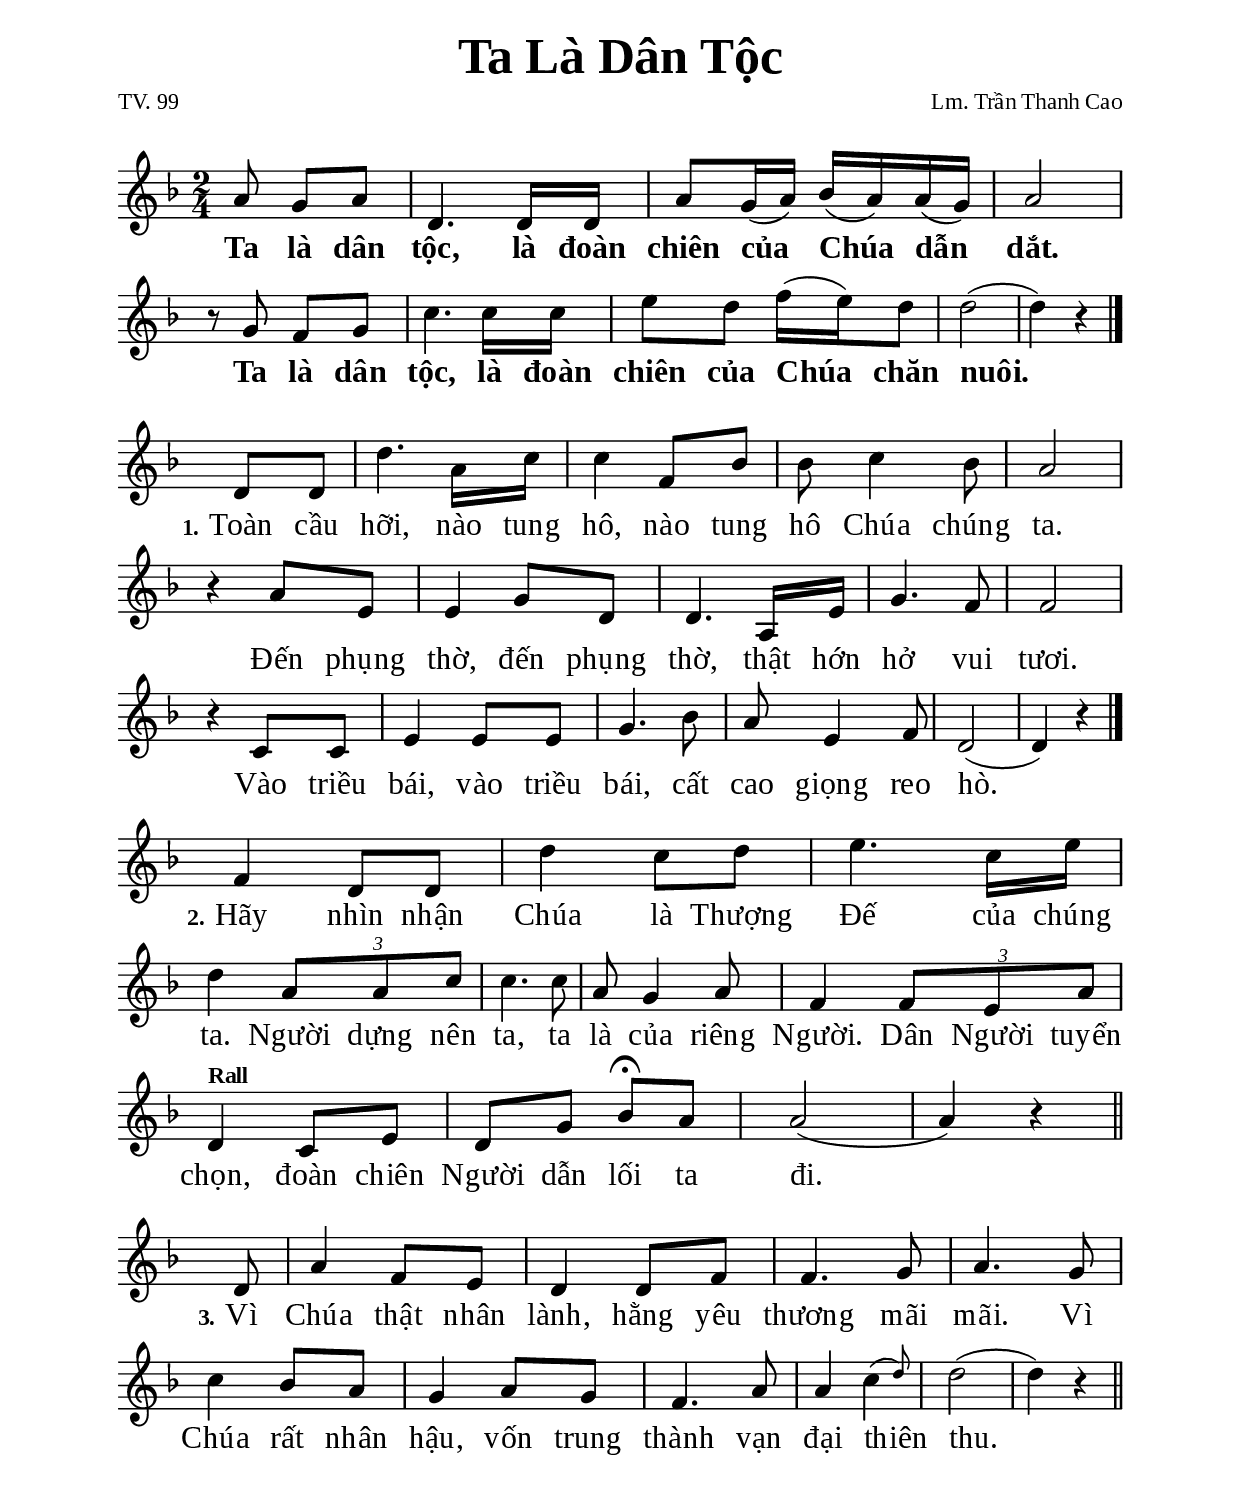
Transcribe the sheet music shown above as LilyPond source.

% Cài đặt chung
\version "2.20.0"
\include "english.ly"

\header {
  title = \markup { \fontsize #3 "Ta Là Dân Tộc" }
  poet = "TV. 99"
  composer = "Lm. Trần Thanh Cao"
  arranger = " "
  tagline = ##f
}

\paper {
  #(set-paper-size "a4")
  top-margin = 10\mm
  bottom-margin = 10\mm
  left-margin = 20\mm
  right-margin = 20\mm
  indent = #0
  #(define fonts
    (make-pango-font-tree
      "Liberation Serif"
      "Liberation Serif"
      "Liberation Serif"
      (/ 20 20)))
  page-count = #1
}

% Nhạc điệp khúc
nhacDiepKhuc = \relative c'' {
  \partial 4. a8 g a |
  d,4. d16 d |
  a'8 g16 _(a) bf _(a) a _(g) |
  a2 |
  r8 g f g |
  c4. c16 c |
  e8 d f16 (e) d8 |
  d2 ( |
  d4) r \bar "|."
}

% Nhạc phiên khúc
nhacPhienKhucMot = \relative c'' {
  \partial 4 d,8 d |
  d'4. a16 c |
  c4 f,8 bf |
  bf c4 bf8 |
  a2 |
  r4 a8 e |
  e4 g8 d |
  d4. a16 e' |
  g4. f8 |
  f2 |
  r4 c8 c |
  e4 e8 e |
  g4. bf8 |
  a e4 f8 |
  d2 ( |
  d4) r \bar "|."
}

nhacPhienKhucHai = \relative c'' {
  f,4 d8 d |
  d'4 c8 d |
  e4. c16 e |
  d4 \tuplet 3/2 { a8 a c } |
  c4. c8 |
  a8 g4 a8 |
  f4 \tuplet 3/2 { f8 e a } |
  \tempo "Rall" d,4 c8 e |
  d g bf \fermata a |
  a2 ( |
  a4) r \bar "||"
}

nhacPhienKhucBa = \relative c'' {
  \partial 8 d,8 |
  a'4 f8 e |
  d4 d8 f |
  f4. g8 |
  a4. g8 |
  c4 bf8 a |
  g4 a8 g |
  f4. a8 |
  a4 \afterGrace c (d8) |
  d2 ( |
  d4) r \bar "||"
}

% Lời điệp khúc
loiDiepKhuc = \lyricmode {
  Ta là dân tộc, là đoàn chiên của Chúa dẫn dắt.
  Ta là dân tộc, là đoàn chiên của Chúa chăn nuôi.
}

% Lời phiên khúc
loiPhienKhucMot = \lyricmode {
  \set stanza = #"1."
  Toàn cầu hỡi, nào tung hô, nào tung hô Chúa chúng ta.
  Đến phụng thờ, đến phụng thờ, thật hớn hở vui tươi.
  Vào triều bái, vào triều bái, cất cao giọng reo hò.
}

loiPhienKhucHai = \lyricmode {
  \set stanza = #"2."
  Hãy nhìn nhận Chúa là Thượng Đế của chúng ta.
  Người dựng nên ta, ta là của riêng Người.
  Dân Người tuyển chọn, đoàn chiên Người dẫn lối ta đi.
}

loiPhienKhucBa = \lyricmode {
  \set stanza = #"3."
  Vì Chúa thật nhân lành, hằng yêu thương mãi mãi.
  Vì Chúa rất nhân hậu, vốn trung thành vạn đại thiên thu.
}


% Dàn trang
\score {
  \new ChoirStaff <<
    \new Staff = diepKhuc \with {
        \consists "Merge_rests_engraver"
        \magnifyStaff #(magstep +1)
      }
      <<
      \new Voice = beSop {
        \key f \major \time 2/4 \stemNeutral \nhacDiepKhuc
      }
    >>
    \new Lyrics \lyricsto beSop \loiDiepKhuc
  >>
  \layout {
    \override Lyrics.LyricText.font-series = #'bold
    \override Lyrics.LyricText.font-size = #+3
    \override Lyrics.LyricSpace.minimum-distance = #2.0
    \override Score.BarNumber.break-visibility = ##(#f #f #f)
    \override Score.SpacingSpanner.uniform-stretching = ##t
  }
}

\score {
  \new ChoirStaff <<
    \new Staff = phienKhuc \with {
        \magnifyStaff #(magstep +1)
      }
      <<
      \new Voice = beSop {
        \key f \major \time 2/4 \nhacPhienKhucMot
      }
    >>
    \new Lyrics \lyricsto beSop \loiPhienKhucMot
  >>
  \layout {
    \override Staff.TimeSignature.transparent = ##t
    \override Lyrics.LyricText.font-size = #+3
    \override Lyrics.LyricSpace.minimum-distance = #2.0
    \override Score.BarNumber.break-visibility = ##(#f #f #f)
    \override Score.SpacingSpanner.uniform-stretching = ##t
  } 
}

\score {
  \new ChoirStaff <<
    \new Staff = phienKhuc \with {
        \magnifyStaff #(magstep +1)
      }
      <<
      \new Voice = beSop {
        \key f \major \time 2/4 \nhacPhienKhucHai
      }
    >>
    \new Lyrics \lyricsto beSop \loiPhienKhucHai
  >>
  \layout {
    \override Staff.TimeSignature.transparent = ##t
    \override Lyrics.LyricText.font-size = #+3
    \override Lyrics.LyricSpace.minimum-distance = #1.6
    \override Score.BarNumber.break-visibility = ##(#f #f #f)
    \override Score.SpacingSpanner.uniform-stretching = ##t
  } 
}

\score {
  \new ChoirStaff <<
    \new Staff = phienKhuc \with {
        \magnifyStaff #(magstep +1)
      }
      <<
      \new Voice = beSop {
        \key f \major \time 2/4 \nhacPhienKhucBa
      }
    >>
    \new Lyrics \lyricsto beSop \loiPhienKhucBa
  >>
  \layout {
    \override Staff.TimeSignature.transparent = ##t
    \override Lyrics.LyricText.font-size = #+3
    \override Lyrics.LyricSpace.minimum-distance = #2.0
    \override Score.BarNumber.break-visibility = ##(#f #f #f)
    \override Score.SpacingSpanner.uniform-stretching = ##t
  } 
}
